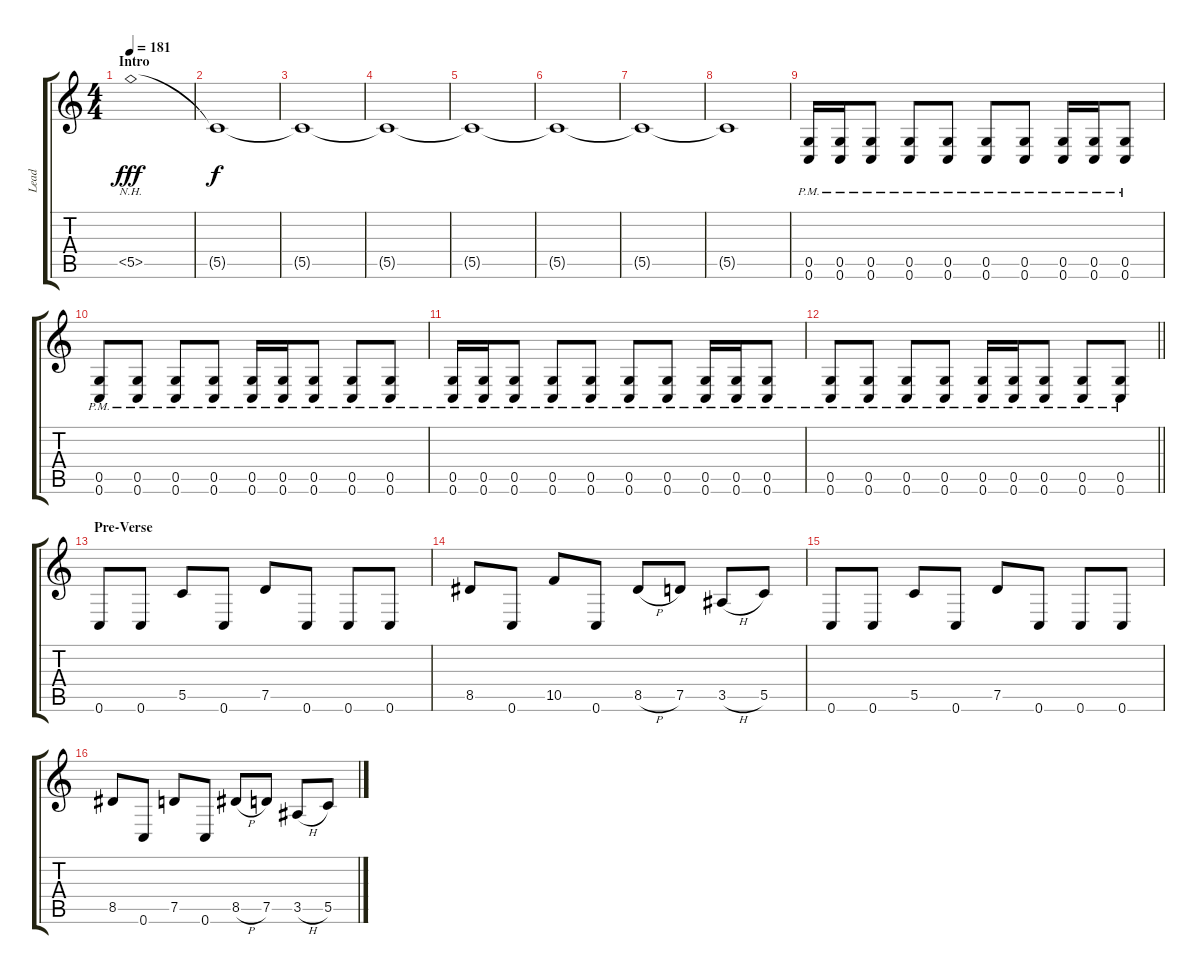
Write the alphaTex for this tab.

\track ("Lead" "Lead") {instrument distortionguitar}
\staff {score tabs}
\tuning (D4 A3 F3 C3 G2 C2) {hide}
\ts (4 4)
\section ("" "Intro")
\tempo 181
\clef g2
\ks c
5.5{nh}.1{dy fff volume 0 instrument distortionguitar} |
5.5{t}.1{dy f volume 16} |
5.5{t}.1 |
5.5{t}.1 |
5.5{t}.1 |
5.5{t}.1 |
5.5{t}.1 |
5.5{t}.1 |
(0.5{pm} 0.6{pm}).16 (0.5{pm} 0.6{pm}).16 (0.5{pm} 0.6{pm}).8 (0.5{pm} 0.6{pm}).8 (0.5{pm} 0.6{pm}).8 (0.5{pm} 0.6{pm}).8 (0.5{pm} 0.6{pm}).8 (0.5{pm} 0.6{pm}).16 (0.5{pm} 0.6{pm}).16 (0.5{pm} 0.6{pm}).8 |
(0.5{pm} 0.6{pm}).8 (0.5{pm} 0.6{pm}).8 (0.5{pm} 0.6{pm}).8 (0.5{pm} 0.6{pm}).8 (0.5{pm} 0.6{pm}).16 (0.5{pm} 0.6{pm}).16 (0.5{pm} 0.6{pm}).8 (0.5{pm} 0.6{pm}).8 (0.5{pm} 0.6{pm}).8 |
(0.5{pm} 0.6{pm}).16 (0.5{pm} 0.6{pm}).16 (0.5{pm} 0.6{pm}).8 (0.5{pm} 0.6{pm}).8 (0.5{pm} 0.6{pm}).8 (0.5{pm} 0.6{pm}).8 (0.5{pm} 0.6{pm}).8 (0.5{pm} 0.6{pm}).16 (0.5{pm} 0.6{pm}).16 (0.5{pm} 0.6{pm}).8 |
\barLineRight lightlight
(0.5{pm} 0.6{pm}).8 (0.5{pm} 0.6{pm}).8 (0.5{pm} 0.6{pm}).8 (0.5{pm} 0.6{pm}).8 (0.5{pm} 0.6{pm}).16 (0.5{pm} 0.6{pm}).16 (0.5{pm} 0.6{pm}).8 (0.5{pm} 0.6{pm}).8 (0.5{pm} 0.6{pm}).8 |
\section ("" "Pre-Verse")
0.6.8 0.6.8 5.5.8 0.6.8 7.5.8 0.6.8 0.6.8 0.6.8 |
8.5.8 0.6.8 10.5.8 0.6.8 8.5{h}.8 7.5.8 3.5{h}.8 5.5.8 |
0.6.8 0.6.8 5.5.8 0.6.8 7.5.8 0.6.8 0.6.8 0.6.8 |
8.5.8 0.6.8 7.5.8 0.6.8 8.5{h}.8 7.5.8 3.5{h}.8 5.5.8
